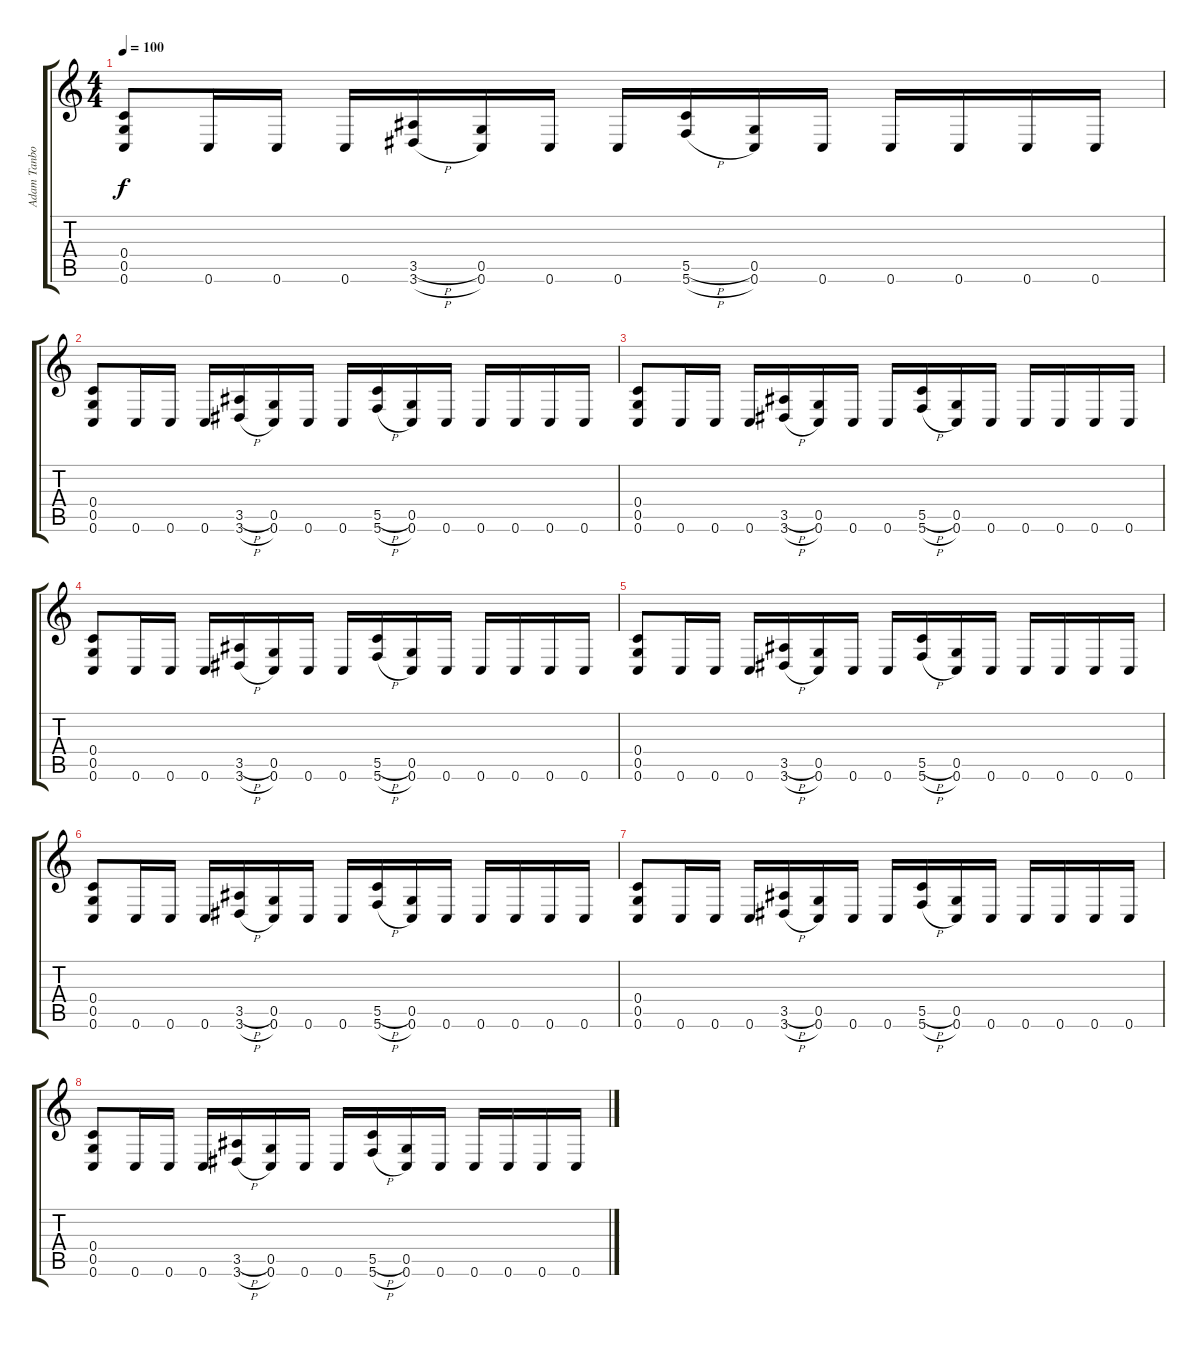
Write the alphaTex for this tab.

\track ("Adam Tanbouz" "Adam Tanbo") {instrument distortionguitar}
\staff {score tabs}
\tuning (D4 A3 F3 C3 G2 C2) {hide}
\ts (4 4)
\tempo 100
\clef g2
\ks c
(0.4 0.5 0.6).8{dy f volume 13} 0.6.16 0.6.16 0.6.16 (3.5{h} 3.6{h}).16 (0.5 0.6).16 0.6.16 0.6.16 (5.5{h} 5.6{h}).16 (0.5 0.6).16 0.6.16 0.6.16 0.6.16 0.6.16 0.6.16 |
(0.4 0.5 0.6).8 0.6.16 0.6.16 0.6.16 (3.5{h} 3.6{h}).16 (0.5 0.6).16 0.6.16 0.6.16 (5.5{h} 5.6{h}).16 (0.5 0.6).16 0.6.16 0.6.16 0.6.16 0.6.16 0.6.16 |
(0.4 0.5 0.6).8 0.6.16 0.6.16 0.6.16 (3.5{h} 3.6{h}).16 (0.5 0.6).16 0.6.16 0.6.16 (5.5{h} 5.6{h}).16 (0.5 0.6).16 0.6.16 0.6.16 0.6.16 0.6.16 0.6.16 |
(0.4 0.5 0.6).8 0.6.16 0.6.16 0.6.16 (3.5{h} 3.6{h}).16 (0.5 0.6).16 0.6.16 0.6.16 (5.5{h} 5.6{h}).16 (0.5 0.6).16 0.6.16 0.6.16 0.6.16 0.6.16 0.6.16 |
(0.4 0.5 0.6).8 0.6.16 0.6.16 0.6.16 (3.5{h} 3.6{h}).16 (0.5 0.6).16 0.6.16 0.6.16 (5.5{h} 5.6{h}).16 (0.5 0.6).16 0.6.16 0.6.16 0.6.16 0.6.16 0.6.16 |
(0.4 0.5 0.6).8 0.6.16 0.6.16 0.6.16 (3.5{h} 3.6{h}).16 (0.5 0.6).16 0.6.16 0.6.16 (5.5{h} 5.6{h}).16 (0.5 0.6).16 0.6.16 0.6.16 0.6.16 0.6.16 0.6.16 |
(0.4 0.5 0.6).8 0.6.16 0.6.16 0.6.16 (3.5{h} 3.6{h}).16 (0.5 0.6).16 0.6.16 0.6.16 (5.5{h} 5.6{h}).16 (0.5 0.6).16 0.6.16 0.6.16 0.6.16 0.6.16 0.6.16 |
(0.4 0.5 0.6).8 0.6.16 0.6.16 0.6.16 (3.5{h} 3.6{h}).16 (0.5 0.6).16 0.6.16 0.6.16 (5.5{h} 5.6{h}).16 (0.5 0.6).16 0.6.16 0.6.16 0.6.16 0.6.16 0.6.16
